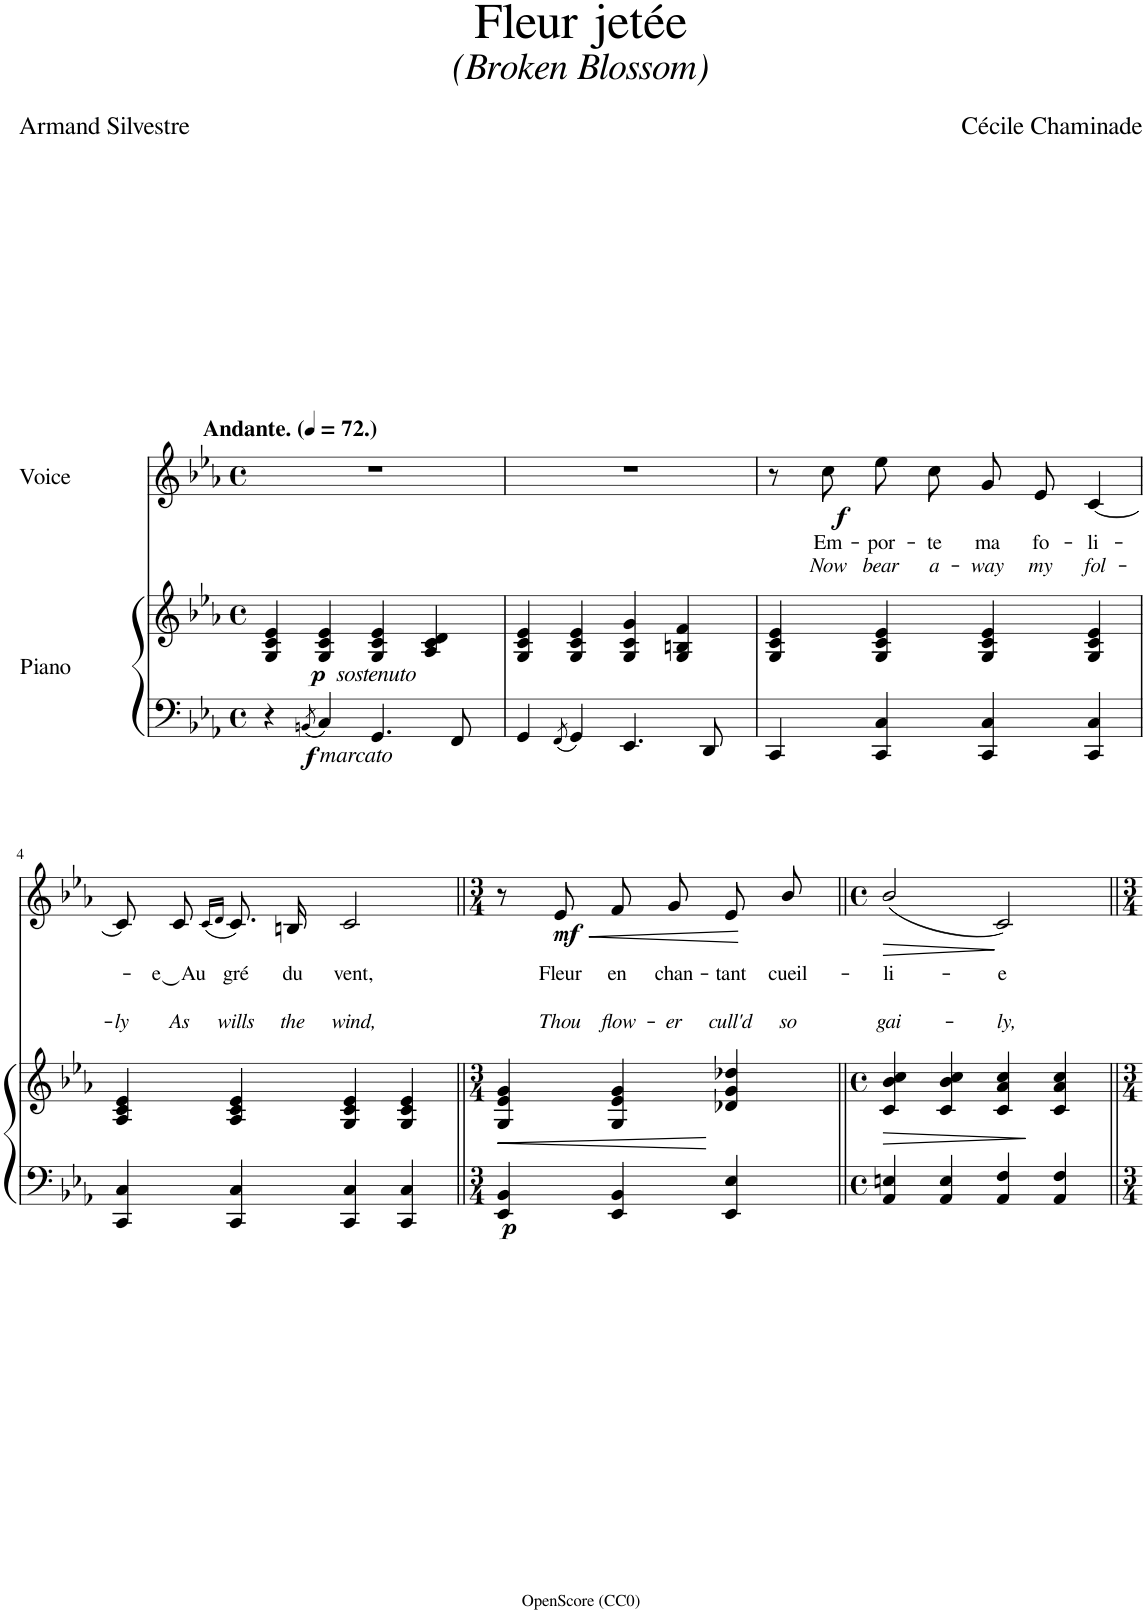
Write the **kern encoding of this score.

**kern	**kern	**dynam	**kern	**text	**text	**dynam
*part2	*part2	*part2	*part1	*part1	*part1	*part1
*staff3	*staff2	*staff2/3	*staff1	*staff1	*staff1	*staff1
*I"Piano	*	*	*I"Voice	*	*	*
*I'Pno	*	*	*	*	*	*
*clefF4	*clefG2	*	*clefG2	*	*	*
*k[b-e-a-]	*k[b-e-a-]	*	*k[b-e-a-]	*	*	*
*M4/4	*M4/4	*	*M4/4	*	*	*
*met(c)	*met(c)	*	*met(c)	*	*	*
*MM72	*MM72	*	*MM72	*	*	*
=1	=1	=1	=1	=1	=1	=1
!	!	!	!LO:TX:a:B:t=Andante. (	!	!	!
!	!	!	!LO:TX:a:B:t=.)	!	!	!
!	!	!LO:DY:b	!	!	!	!
!	!	!LO:DY:n=1:b	!	!	!	!
4r	4G/ 4c/ 4e-/	p other-dynamics	1r	.	.	.
8qBBn/	.	.	.	.	.	.
!LO:TX:b:i:t=marcato	!	!	!	!	!	!
!	!	!LO:DY:n=2:b=2	!	!	!	!
4C/	4G/ 4c/ 4e-/	f	.	.	.	.
4.GG/	4G/ 4c/ 4e-/	.	.	.	.	.
.	4A-/ 4c/ 4d/	.	.	.	.	.
8FF/	.	.	.	.	.	.
=2	=2	=2	=2	=2	=2	=2
4GG/	4G/ 4c/ 4e-/	.	1r	.	.	.
8qFF/	.	.	.	.	.	.
4GG/	4G/ 4c/ 4e-/	.	.	.	.	.
4.EE-/	4G/ 4c/ 4g/	.	.	.	.	.
.	4G/ 4Bn/ 4f/	.	.	.	.	.
8DD/	.	.	.	.	.	.
=3	=3	=3	=3	=3	=3	=3
4CC/	4G/ 4c/ 4e-/	.	8r	.	.	.
!	!	!	!	!LO:LY:b	!LO:LY:b	!LO:DY:b
.	.	.	8cc\	Em-	Now	f
!	!	!	!	!LO:LY:b	!LO:LY:b	!
4CC/ 4C/	4G/ 4c/ 4e-/	.	8ee-\	-por-	bear	.
!	!	!	!	!LO:LY:b	!LO:LY:b	!
.	.	.	8cc\	-te	a-	.
!	!	!	!	!LO:LY:b	!LO:LY:b	!
4CC/ 4C/	4G/ 4c/ 4e-/	.	8g/	ma	-way	.
!	!	!	!	!LO:LY:b	!LO:LY:b	!
.	.	.	8e-/	fo-	my	.
!	!	!	!	!LO:LY:b	!LO:LY:b	!
4CC/ 4C/	4G/ 4c/ 4e-/	.	[4c/	-li-	fol-	.
!!LO:LB:g=z
=4	=4	=4	=4	=4	=4	=4
!	!	!	!	!	!LO:LY:b	!
4CC/ 4C/	4A-/ 4c/ 4e-/	.	8c/]	.	-ly	.
!	!	!	!	!LO:LY:b	!LO:LY:b	!
.	.	.	8c/	-e‿Au	As	.
.	.	.	(16qc/LL	.	.	.
.	.	.	16qd/JJ	.	.	.
!	!	!	!	!LO:LY:b	!LO:LY:b	!
4CC/ 4C/	4A-/ 4c/ 4e-/	.	8.c/)	gré	wills	.
!	!	!	!	!LO:LY:b	!LO:LY:b	!
.	.	.	16Bn/	du	the	.
!	!	!	!	!LO:LY:b	!LO:LY:b	!
4CC/ 4C/	4G/ 4c/ 4e-/	.	2c/	vent,	wind,	.
4CC/ 4C/	4G/ 4c/ 4e-/	.	.	.	.	.
=5||	=5||	=5||	=5||	=5||	=5||	=5||
*M3/4	*M3/4	*	*M3/4	*	*	*
!	!	!LO:HP:b	!	!	!	!
!	!	!LO:DY:n=1:b=2	!	!	!	!
4EE-/ 4BB-/	4G/ 4e-/ 4g/	< p	8r	.	.	.
!	!	!	!	!LO:LY:b	!LO:LY:b	!LO:HP:b
!	!	!	!	!	!	!LO:DY:n=1:b
.	.	.	8e-/	Fleur	Thou	< mf
!	!	!	!	!LO:LY:b	!LO:LY:b	!
4EE-/ 4BB-/	4G/ 4e-/ 4g/	.	8f/	en	flow-	.
!	!	!	!	!LO:LY:b	!LO:LY:b	!
.	.	.	8g/	chan-	-er	.
!	!	!	!	!LO:LY:b	!LO:LY:b	!
4EE-/ 4E-/	4d-X/ 4g/ 4dd-X/	[	8e-/	-tant	cull'd	.
!	!	!	!	!LO:LY:b	!LO:LY:b	!
.	.	.	8b-/	cueil-	so	[
=6||	=6||	=6||	=6||	=6||	=6||	=6||
*M4/4	*M4/4	*	*M4/4	*	*	*
*met(c)	*met(c)	*	*met(c)	*	*	*
!	!	!LO:HP:b	!	!LO:LY:b	!LO:LY:b	!LO:HP:b
4AA-/ 4En/	4c/ 4b-/ 4cc/	>	(2b-/	-li-	gai-	>
4AA-/ 4E/	4c/ 4b-/ 4cc/	.	.	.	.	.
!	!	!	!	!LO:LY:b	!LO:LY:b	!
4AA-/ 4F/	4c/ 4a-/ 4cc/	.	2c/)	-e	-ly,	]
4AA-/ 4F/	4c/ 4a-/ 4cc/	]	.	.	.	.
=||	=||	=||	=||	=||	=||	=||
*-	*-	*-	*-	*-	*-	*-
